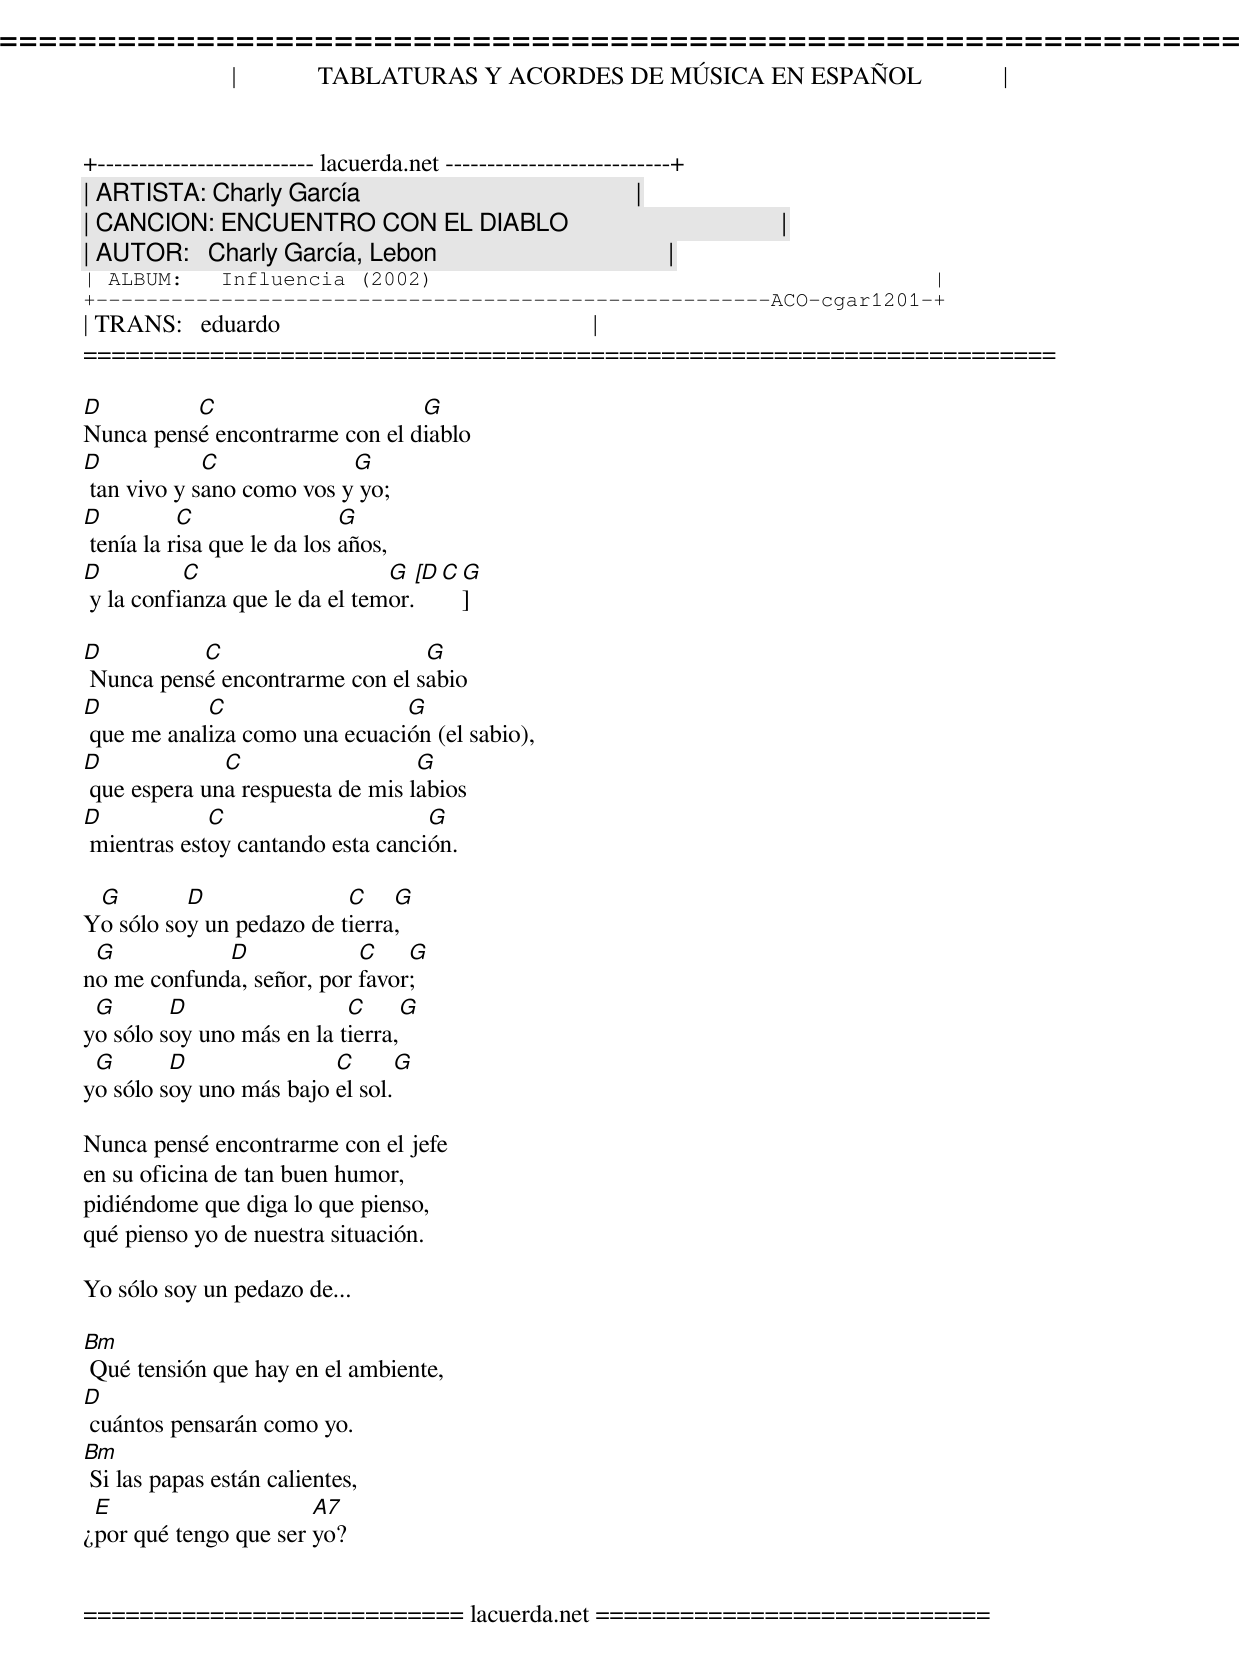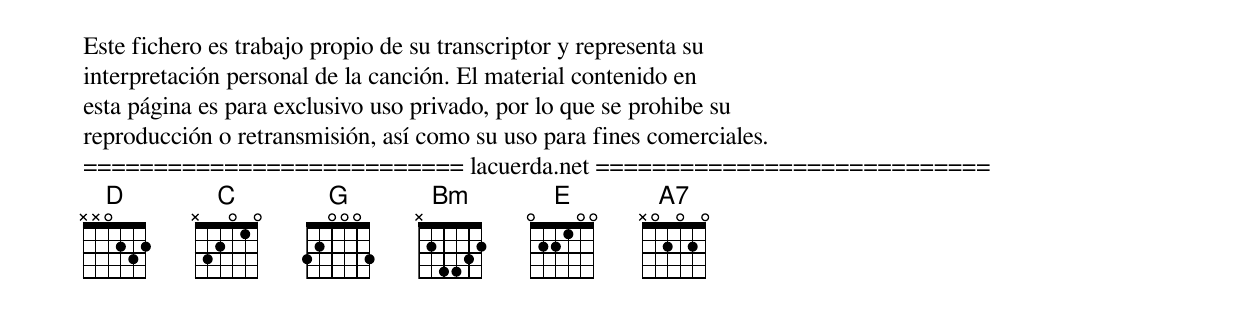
=====================================================================
|             TABLATURAS Y ACORDES DE MÚSICA EN ESPAÑOL             |
+-------------------------- lacuerda.net ---------------------------+
| ARTISTA: Charly García                                            |
| CANCION: ENCUENTRO CON EL DIABLO                                  |
| AUTOR:   Charly García, Lebon                                     |
| ALBUM:   Influencia (2002)                                        |
+------------------------------------------------------ACO-cgar1201-+
| TRANS:   eduardo                                                  |
=====================================================================

D         C                     G
Nunca pensé encontrarme con el diablo
D            C             G
 tan vivo y sano como vos y yo;
D          C                 G
 tenía la risa que le da los años,
D          C                    G            [D  C  G]
 y la confianza que le da el temor.

D          C                     G
 Nunca pensé encontrarme con el sabio
D           C                  G
 que me analiza como una ecuación (el sabio),
D             C                   G
 que espera una respuesta de mis labios
D            C                     G
 mientras estoy cantando esta canción.

 G        D               C    G
Yo sólo soy un pedazo de tierra,
 G           D             C    G
no me confunda, señor, por favor;
 G       D                 C     G
yo sólo soy uno más en la tierra,
 G       D               C      G
yo sólo soy uno más bajo el sol.

Nunca pensé encontrarme con el jefe
en su oficina de tan buen humor,
pidiéndome que diga lo que pienso,
qué pienso yo de nuestra situación.

Yo sólo soy un pedazo de...

Bm
 Qué tensión que hay en el ambiente,
D
 cuántos pensarán como yo.
Bm
 Si las papas están calientes,
 E                     A7
¿por qué tengo que ser yo?


=========================== lacuerda.net ============================
Este fichero es trabajo propio de su transcriptor y representa su
interpretación personal de la canción. El material contenido en
esta página es para exclusivo uso privado, por lo que se prohibe su
reproducción o retransmisión, así como su uso para fines comerciales.
=========================== lacuerda.net ============================
